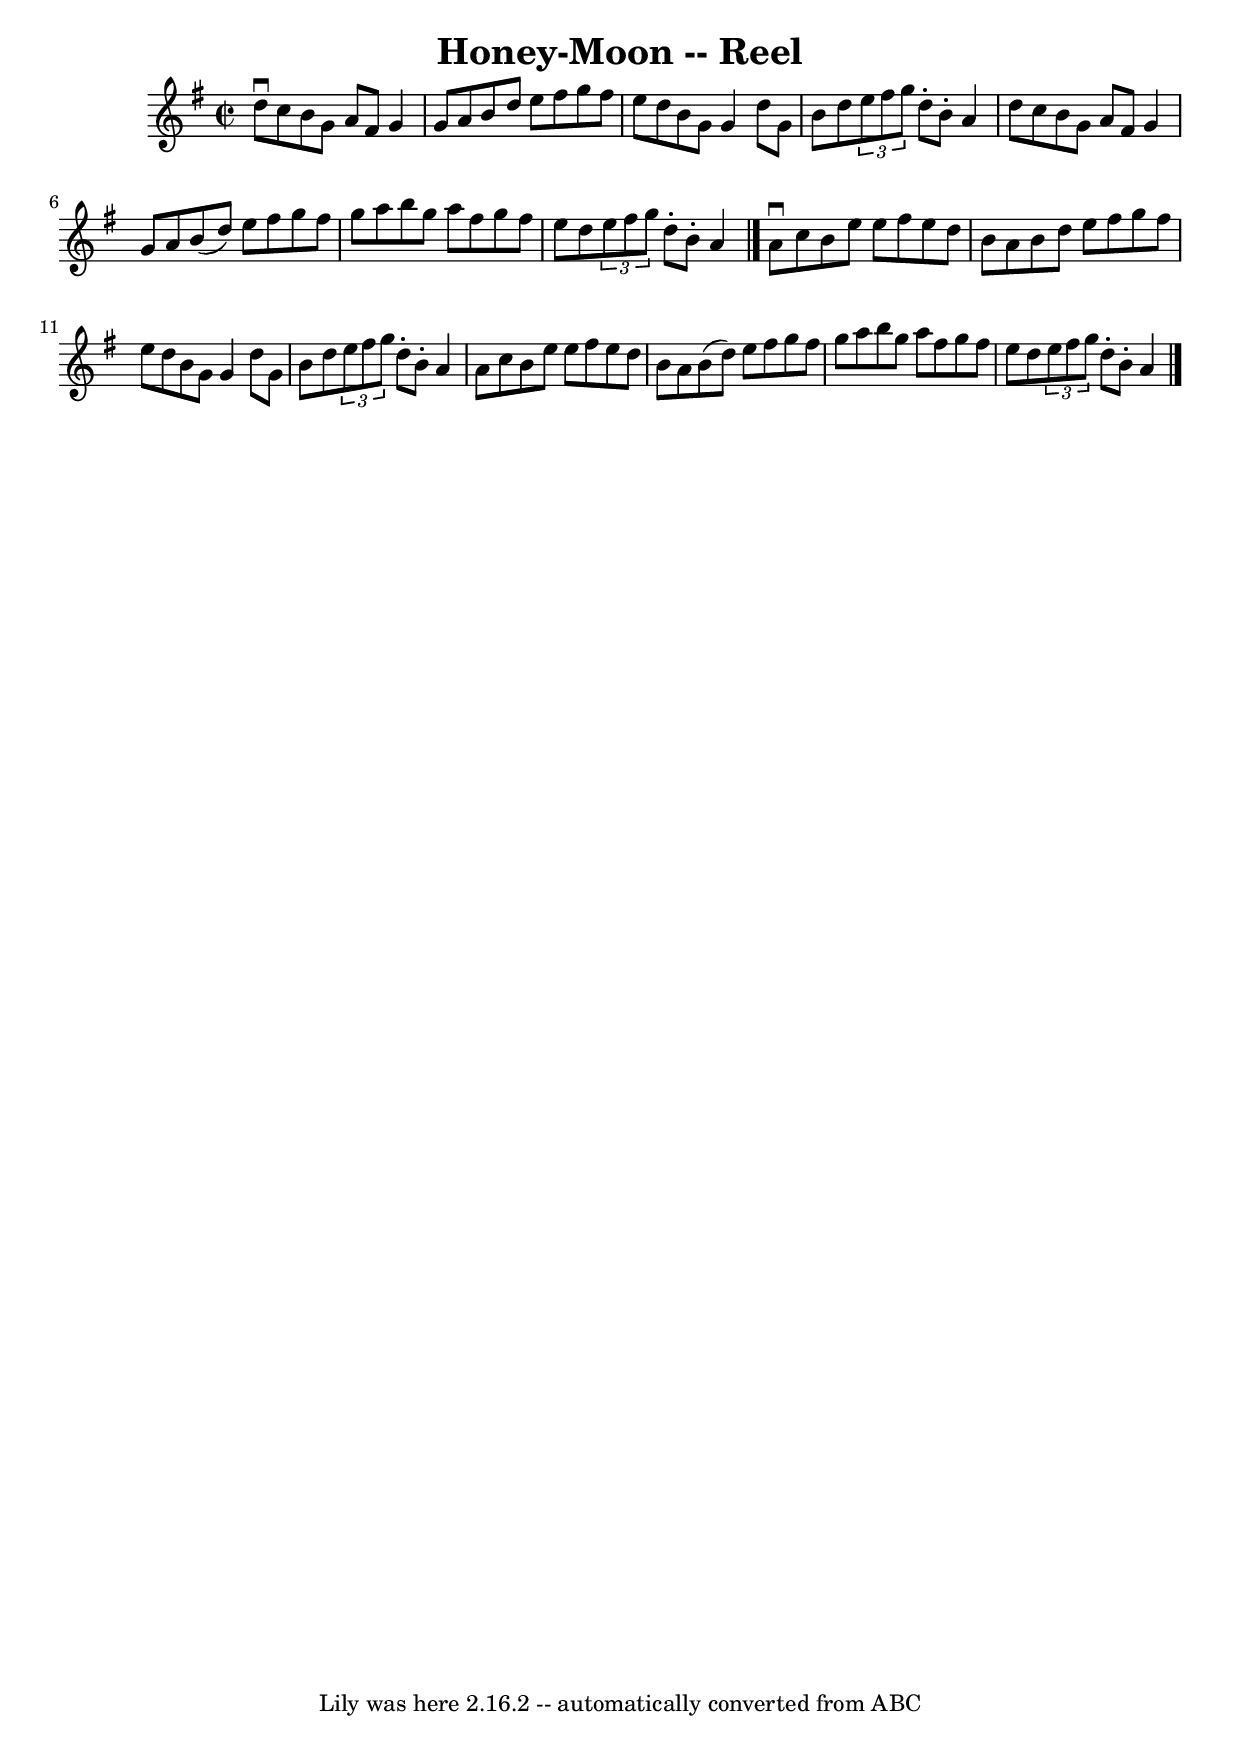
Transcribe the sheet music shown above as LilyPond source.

\version "2.7.40"
\include "Mammoth.ily"
\header {
	book = "Ryan's Mammoth Collection"
	crossRefNumber = "1"
	footnotes = ""
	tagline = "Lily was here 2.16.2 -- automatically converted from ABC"
	title = "Honey-Moon -- Reel"
}
voicedefault =  {
\set Score.defaultBarType = "empty"

\override Staff.TimeSignature #'style = #'C
 \time 2/2 \key g \major d''8^\downbow c''8  |
 b'8 g'8    
a'8 fis'8 g'4 g'8 a'8    |
 b'8 d''8 e''8 fis''8   
 g''8 fis''8 e''8 d''8    |
 b'8 g'8 g'4 d''8 g'8  
 b'8 d''8    |
   \times 2/3 { e''8 fis''8 g''8  } d''8 -.  
 b'8 -. a'4 d''8 c''8    |
 b'8 g'8 a'8 fis'8 g'4 
 g'8 a'8    |
 b'8 (d''8) e''8 fis''8 g''8 fis''8 
 g''8 a''8    |
 b''8 g''8 a''8 fis''8 g''8 fis''8  
 e''8 d''8    |
   \times 2/3 { e''8 fis''8 g''8  } d''8 -. 
 b'8 -. a'4    \bar "|." a'8^\downbow c''8  |
 b'8 e''8  
 e''8 fis''8 e''8 d''8 b'8 a'8    |
 b'8 d''8    
e''8 fis''8 g''8 fis''8 e''8 d''8    |
 b'8 g'8    
g'4 d''8 g'8 b'8 d''8    |
   \times 2/3 { e''8 fis''8   
 g''8  } d''8 -. b'8 -. a'4 a'8 c''8    |
 b'8 e''8    
e''8 fis''8 e''8 d''8 b'8 a'8    |
 b'8 (d''8)   
e''8 fis''8 g''8 fis''8 g''8 a''8    |
 b''8 g''8    
a''8 fis''8 g''8 fis''8 e''8 d''8    |
   \times 2/3 {   
e''8 fis''8 g''8  } d''8 -. b'8 -. a'4      \bar "|."   
}

\score{
    <<

	\context Staff="default"
	{
	    \voicedefault 
	}

    >>
	\layout {
	}
	\midi {}
}
